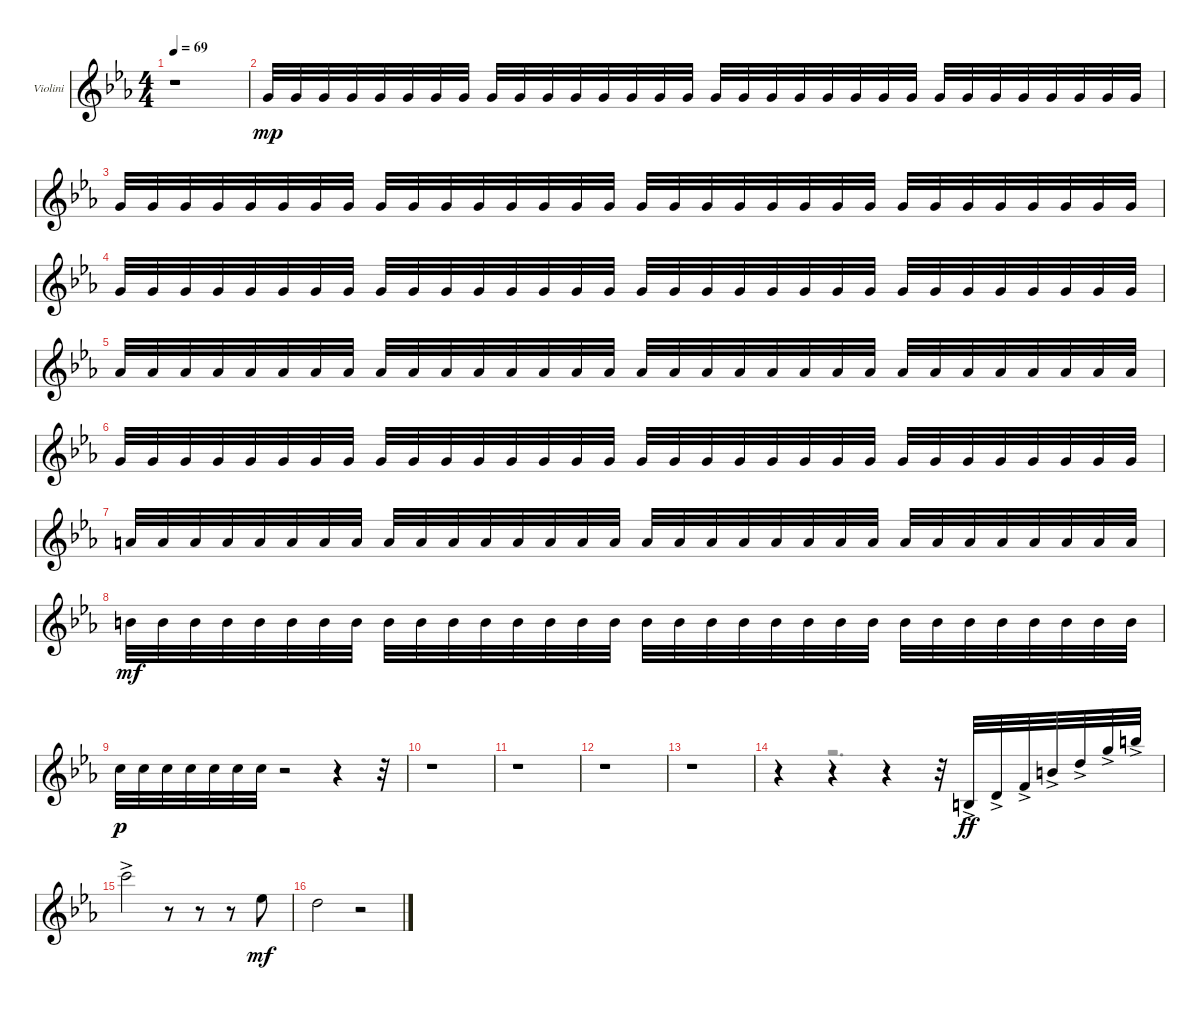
\defaultSystemsLayout 4
\bracketExtendMode groupsimilarinstruments
\firstSystemTrackNameOrientation horizontal
\otherSystemsTrackNameOrientation horizontal
\track ("Violino" "Violini") {instrument violin}
\staff {score}
\tuning (E5 A4 D4 G3)
\voice
\ts (4 4)
\tempo 69
\clef g2
\ks cminor
r.1{dy mp instrument violin} |
5.3.32 5.3.32 5.3.32 5.3.32 5.3.32 5.3.32 5.3.32 5.3.32 5.3.32 5.3.32 5.3.32 5.3.32 5.3.32 5.3.32 5.3.32 5.3.32 5.3.32 5.3.32 5.3.32 5.3.32 5.3.32 5.3.32 5.3.32 5.3.32 5.3.32 5.3.32 5.3.32 5.3.32 5.3.32 5.3.32 5.3.32 5.3.32 |
5.3.32 5.3.32 5.3.32 5.3.32 5.3.32 5.3.32 5.3.32 5.3.32 5.3.32 5.3.32 5.3.32 5.3.32 5.3.32 5.3.32 5.3.32 5.3.32 5.3.32 5.3.32 5.3.32 5.3.32 5.3.32 5.3.32 5.3.32 5.3.32 5.3.32 5.3.32 5.3.32 5.3.32 5.3.32 5.3.32 5.3.32 5.3.32 |
5.3.32 5.3.32 5.3.32 5.3.32 5.3.32 5.3.32 5.3.32 5.3.32 5.3.32 5.3.32 5.3.32 5.3.32 5.3.32 5.3.32 5.3.32 5.3.32 5.3.32 5.3.32 5.3.32 5.3.32 5.3.32 5.3.32 5.3.32 5.3.32 5.3.32 5.3.32 5.3.32 5.3.32 5.3.32 5.3.32 5.3.32 5.3.32 |
6.3.32 6.3.32 6.3.32 6.3.32 6.3.32 6.3.32 6.3.32 6.3.32 6.3.32 6.3.32 6.3.32 6.3.32 6.3.32 6.3.32 6.3.32 6.3.32 6.3.32 6.3.32 6.3.32 6.3.32 6.3.32 6.3.32 6.3.32 6.3.32 6.3.32 6.3.32 6.3.32 6.3.32 6.3.32 6.3.32 6.3.32 6.3.32 |
5.3.32 5.3.32 5.3.32 5.3.32 5.3.32 5.3.32 5.3.32 5.3.32 5.3.32 5.3.32 5.3.32 5.3.32 5.3.32 5.3.32 5.3.32 5.3.32 5.3.32 5.3.32 5.3.32 5.3.32 5.3.32 5.3.32 5.3.32 5.3.32 5.3.32 5.3.32 5.3.32 5.3.32 5.3.32 5.3.32 5.3.32 5.3.32 |
7.3.32 7.3.32 7.3.32 7.3.32 7.3.32 7.3.32 7.3.32 7.3.32 7.3.32 7.3.32 7.3.32 7.3.32 7.3.32 7.3.32 7.3.32 7.3.32 7.3.32 7.3.32 7.3.32 7.3.32 7.3.32 7.3.32 7.3.32 7.3.32 7.3.32 7.3.32 7.3.32 7.3.32 7.3.32 7.3.32 7.3.32 7.3.32 |
9.3.32{dy mf} 9.3.32 9.3.32 9.3.32 9.3.32 9.3.32 9.3.32 9.3.32 9.3.32 9.3.32 9.3.32 9.3.32 9.3.32 9.3.32 9.3.32 9.3.32 9.3.32 9.3.32 9.3.32 9.3.32 9.3.32 9.3.32 9.3.32 9.3.32 9.3.32 9.3.32 9.3.32 9.3.32 9.3.32 9.3.32 9.3.32 9.3.32 |
10.3.32{dy p} 10.3.32 10.3.32 10.3.32 10.3.32 10.3.32 10.3.32 r.2 r.4 r.32 |
r.1 |
r.1 |
r.1 |
r.1 |
r.4 r.4 r.4 r.32 4.4{ac}.32{dy ff} 7.4{ac}.32 3.3{ac}.32 2.2{ac}.32 5.2{ac}.32 3.1{ac}.32 7.1{ac}.32 |
8.1{ac}.2 r.8 r.8 r.8 6.2.8{dy mf} |
5.2.2 r.2
\voice
\clef g2
\ottava regular
\simile none
\ks cminor
|
|
|
|
|
|
|
|
|
|
|
|
|
r.4{dy mf} r.2{d} |
|
